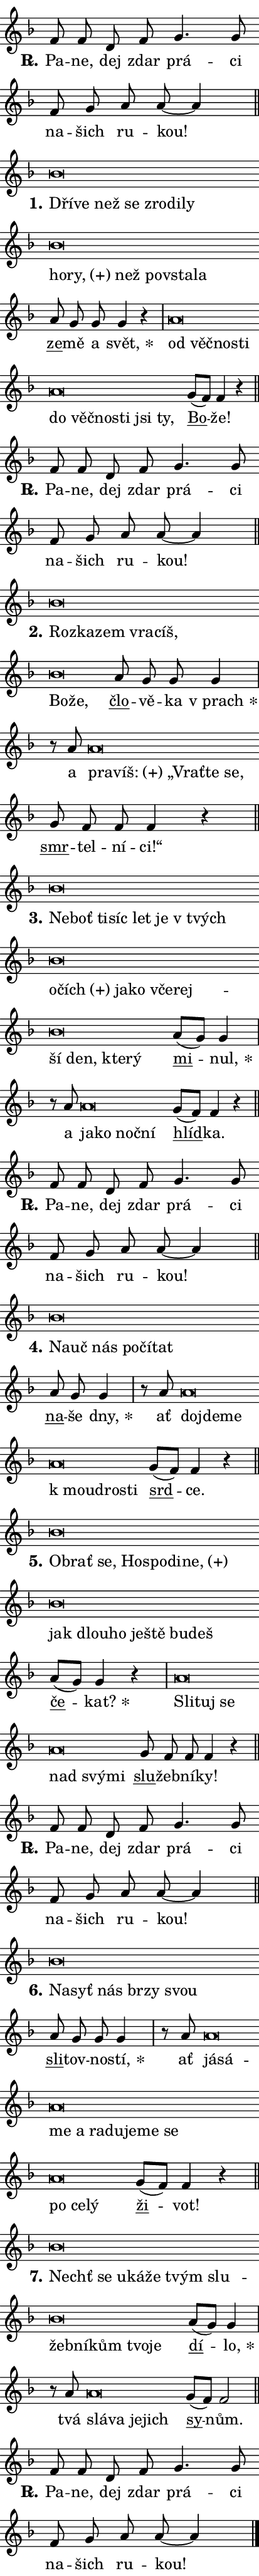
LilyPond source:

\version "2.24.0"
\header { tagline = "" }
\paper {
  indent = 0\cm
  top-margin = 0\cm
  right-margin = 0\cm
  bottom-margin = 0\cm
  left-margin = 0\cm
  paper-width = 7\cm
  page-breaking = #ly:one-page-breaking
  system-system-spacing.basic-distance = #11
  score-system-spacing.basic-distance = #11
  ragged-last = ##f
}


%% Author: Thomas Morley
%% https://lists.gnu.org/archive/html/lilypond-user/2020-05/msg00002.html
#(define (line-position grob)
"Returns position of @var[grob} in current system:
   @code{'start}, if at first time-step
   @code{'end}, if at last time-step
   @code{'middle} otherwise
"
  (let* ((col (ly:item-get-column grob))
         (ln (ly:grob-object col 'left-neighbor))
         (rn (ly:grob-object col 'right-neighbor))
         (col-to-check-left (if (ly:grob? ln) ln col))
         (col-to-check-right (if (ly:grob? rn) rn col))
         (break-dir-left
           (and
             (ly:grob-property col-to-check-left 'non-musical #f)
             (ly:item-break-dir col-to-check-left)))
         (break-dir-right
           (and
             (ly:grob-property col-to-check-right 'non-musical #f)
             (ly:item-break-dir col-to-check-right))))
        (cond ((eqv? 1 break-dir-left) 'start)
              ((eqv? -1 break-dir-right) 'end)
              (else 'middle))))

#(define (tranparent-at-line-position vctor)
  (lambda (grob)
  "Relying on @code{line-position} select the relevant enry from @var{vctor}.
Used to determine transparency,"
    (case (line-position grob)
      ((end) (not (vector-ref vctor 0)))
      ((middle) (not (vector-ref vctor 1)))
      ((start) (not (vector-ref vctor 2))))))

noteHeadBreakVisibility =
#(define-music-function (break-visibility)(vector?)
"Makes @code{NoteHead}s transparent relying on @var{break-visibility}"
#{
  \override NoteHead.transparent =
    #(tranparent-at-line-position break-visibility)
#})

#(define delete-ledgers-for-transparent-note-heads
  (lambda (grob)
    "Reads whether a @code{NoteHead} is transparent.
If so this @code{NoteHead} is removed from @code{'note-heads} from
@var{grob}, which is supposed to be @code{LedgerLineSpanner}.
As a result ledgers are not printed for this @code{NoteHead}"
    (let* ((nhds-array (ly:grob-object grob 'note-heads))
           (nhds-list
             (if (ly:grob-array? nhds-array)
                 (ly:grob-array->list nhds-array)
                 '()))
           ;; Relies on the transparent-property being done before
           ;; Staff.LedgerLineSpanner.after-line-breaking is executed.
           ;; This is fragile ...
           (to-keep
             (remove
               (lambda (nhd)
                 (ly:grob-property nhd 'transparent #f))
               nhds-list)))
      ;; TODO find a better method to iterate over grob-arrays, similiar
      ;; to filter/remove etc for lists
      ;; For now rebuilt from scratch
      (set! (ly:grob-object grob 'note-heads)  '())
      (for-each
        (lambda (nhd)
          (ly:pointer-group-interface::add-grob grob 'note-heads nhd))
        to-keep))))

hideNotes = {
  \noteHeadBreakVisibility #begin-of-line-visible
}
unHideNotes = {
  \noteHeadBreakVisibility #all-visible
}

% work-around for resetting accidentals
% https://lilypond.org/doc/v2.23/Documentation/notation/displaying-rhythms#unmetered-music
cadenzaMeasure = {
  \cadenzaOff
  \partial 1024 s1024
  \cadenzaOn
}

#(define-markup-command (accent layout props text) (markup?)
  "Underline accented syllable"
  (interpret-markup layout props
    #{\markup \override #'(offset . 4.3) \underline { #text }#}))

responsum = \markup \concat {
  "R" \hspace #-1.05 \path #0.1 #'((moveto 0 0.07) (lineto 0.9 0.8)) \hspace #0.05 "."
}

\layout {
    \context {
        \Staff
        \remove "Time_signature_engraver"
        \override LedgerLineSpanner.after-line-breaking = #delete-ledgers-for-transparent-note-heads
    }
    \context {
        \Voice {
            \override NoteHead.output-attributes = #'((class . "notehead"))
            \override Hairpin.height = #0.55
        }
    }
    \context {
        \Lyrics {
            \override StanzaNumber.output-attributes = #'((class . "stanzanumber"))
            \override LyricSpace.minimum-distance = #0.9
            \override LyricText.font-name = #"TeX Gyre Schola"
            \override LyricText.font-size = 1
            \override StanzaNumber.font-name = #"TeX Gyre Schola Bold"
            \override StanzaNumber.font-size = 1
        }
    }
}

% magnetic-lyrics.ily
%
%   written by
%     Jean Abou Samra <jean@abou-samra.fr>
%     Werner Lemberg <wl@gnu.org>
%
%   adapted by
%     Jiri Hon <jiri.hon@gmail.com>
%
% Version 2022-Apr-15

% https://www.mail-archive.com/lilypond-user@gnu.org/msg149350.html

#(define (Left_hyphen_pointer_engraver context)
   "Collect syllable-hyphen-syllable occurrences in lyrics and store
them in properties.  This engraver only looks to the left.  For
example, if the lyrics input is @code{foo -- bar}, it does the
following.

@itemize @bullet
@item
Set the @code{text} property of the @code{LyricHyphen} grob between
@q{foo} and @q{bar} to @code{foo}.

@item
Set the @code{left-hyphen} property of the @code{LyricText} grob with
text @q{foo} to the @code{LyricHyphen} grob between @q{foo} and
@q{bar}.
@end itemize

Use this auxiliary engraver in combination with the
@code{lyric-@/text::@/apply-@/magnetic-@/offset!} hook."
   (let ((hyphen #f)
         (text #f))
     (make-engraver
      (acknowledgers
       ((lyric-syllable-interface engraver grob source-engraver)
        (set! text grob)))
      (end-acknowledgers
       ((lyric-hyphen-interface engraver grob source-engraver)
        ;(when (not (grob::has-interface grob 'lyric-space-interface))
          (set! hyphen grob)));)
      ((stop-translation-timestep engraver)
       (when (and text hyphen)
         (ly:grob-set-object! text 'left-hyphen hyphen))
       (set! text #f)
       (set! hyphen #f)))))

#(define (lyric-text::apply-magnetic-offset! grob)
   "If the space between two syllables is less than the value in
property @code{LyricText@/.details@/.squash-threshold}, move the right
syllable to the left so that it gets concatenated with the left
syllable.

Use this function as a hook for
@code{LyricText@/.after-@/line-@/breaking} if the
@code{Left_@/hyphen_@/pointer_@/engraver} is active."
   (let ((hyphen (ly:grob-object grob 'left-hyphen #f)))
     (when hyphen
       (let ((left-text (ly:spanner-bound hyphen LEFT)))
         (when (grob::has-interface left-text 'lyric-syllable-interface)
           (let* ((common (ly:grob-common-refpoint grob left-text X))
                  (this-x-ext (ly:grob-extent grob common X))
                  (left-x-ext
                   (begin
                     ;; Trigger magnetism for left-text.
                     (ly:grob-property left-text 'after-line-breaking)
                     (ly:grob-extent left-text common X)))
                  ;; `delta` is the gap width between two syllables.
                  (delta (- (interval-start this-x-ext)
                            (interval-end left-x-ext)))
                  (details (ly:grob-property grob 'details))
                  (threshold (assoc-get 'squash-threshold details 0.2)))
             (when (< delta threshold)
               (let* (;; We have to manipulate the input text so that
                      ;; ligatures crossing syllable boundaries are not
                      ;; disabled.  For languages based on the Latin
                      ;; script this is essentially a beautification.
                      ;; However, for non-Western scripts it can be a
                      ;; necessity.
                      (lt (ly:grob-property left-text 'text))
                      (rt (ly:grob-property grob 'text))
                      (is-space (grob::has-interface hyphen 'lyric-space-interface))
                      (space (if is-space " " ""))
                      (space-markup (grob-interpret-markup grob " "))
                      (space-size (interval-length (ly:stencil-extent space-markup X)))
                      (extra-delta (if is-space space-size 0))
                      ;; Append new syllable.
                      (ltrt-space (if (and (string? lt) (string? rt))
                                (string-append lt space rt)
                                (make-concat-markup (list lt space rt))))
                      ;; Right-align `ltrt` to the right side.
                      (ltrt-space-markup (grob-interpret-markup
                               grob
                               (make-translate-markup
                                (cons (interval-length this-x-ext) 0)
                                (make-right-align-markup ltrt-space)))))
                 (begin
                   ;; Don't print `left-text`.
                   (ly:grob-set-property! left-text 'stencil #f)
                   ;; Set text and stencil (which holds all collected
                   ;; syllables so far) and shift it to the left.
                   (ly:grob-set-property! grob 'text ltrt-space)
                   (ly:grob-set-property! grob 'stencil ltrt-space-markup)
                   (ly:grob-translate-axis! grob (- (- delta extra-delta)) X))))))))))


#(define (lyric-hyphen::displace-bounds-first grob)
   ;; Make very sure this callback isn't triggered too early.
   (let ((left (ly:spanner-bound grob LEFT))
         (right (ly:spanner-bound grob RIGHT)))
     (ly:grob-property left 'after-line-breaking)
     (ly:grob-property right 'after-line-breaking)
     (ly:lyric-hyphen::print grob)))

squashThreshold = #0.4

\layout {
  \context {
    \Lyrics
    \consists #Left_hyphen_pointer_engraver
    \override LyricText.after-line-breaking =
      #lyric-text::apply-magnetic-offset!
    \override LyricHyphen.stencil = #lyric-hyphen::displace-bounds-first
    \override LyricText.details.squash-threshold = \squashThreshold
    \override LyricHyphen.minimum-distance = 0
    \override LyricHyphen.minimum-length = \squashThreshold
  }
}

squash = \override LyricText.details.squash-threshold = 9999
unSquash = \override LyricText.details.squash-threshold = \squashThreshold

left = \override LyricText.self-alignment-X = #LEFT
unLeft = \revert LyricText.self-alignment-X

starOffset = #(lambda (grob) 
                (let ((x_offset (ly:self-alignment-interface::aligned-on-x-parent grob)))
                  (if (= x_offset 0) 0 (+ x_offset 1.2))))

star = #(define-music-function (syllable)(string?)
"Append star separator at the end of a syllable"
#{
  \once \override LyricText.X-offset = #starOffset
  \lyricmode { \markup {
    #syllable
    \override #'((font-name . "TeX Gyre Schola Bold")) \hspace #0.2 \lower #0.65 \larger "*"
  } }
#})

starAccent = #(define-music-function (syllable)(string?)
"Append star separator at the end of a syllable and make accent"
#{
  \once \override LyricText.X-offset = #starOffset
  \lyricmode { \markup {
    \accent #syllable
    \override #'((font-name . "TeX Gyre Schola Bold")) \hspace #0.2 \lower #0.65 \larger "*"
  } }
#})

breath = #(define-music-function (syllable)(string?)
"Append breathing indicator at the end of a syllable"
#{
  \lyricmode { \markup { #syllable "+" } }
#})

optionalBreath = #(define-music-function (syllable)(string?)
"Append optional breathing indicator at the end of a syllable"
#{
  \lyricmode { \markup { #syllable "(+)" } }
#})


\score {
    <<
        \new Voice = "melody" { \cadenzaOn \key f \major \relative { f'8 f d f g4. g8 \bar "" f8 g a a~ a4 \cadenzaMeasure \bar "||" \break } }
        \new Lyrics \lyricsto "melody" { \lyricmode { \set stanza = \responsum
Pa -- ne, dej zdar prá -- ci na -- šich ru -- kou! } }
    >>
    \layout {}
}

\score {
    <<
        \new Voice = "melody" { \cadenzaOn \key f \major \relative { bes'\breve*1/16 \hideNotes \breve*1/16 \bar "" \breve*1/16 \bar "" \breve*1/16 \bar "" \breve*1/16 \bar "" \breve*1/16 \bar "" \breve*1/16 \bar "" \breve*1/16 \bar "" \breve*1/16 \bar "" \breve*1/16 \bar "" \breve*1/16 \bar "" \breve*1/16 \breve*1/16 \bar "" \unHideNotes \bar "" a8 g g g4 r \cadenzaMeasure \bar "|" a\breve*1/16 \hideNotes \breve*1/16 \bar "" \breve*1/16 \bar "" \breve*1/16 \bar "" \breve*1/16 \bar "" \breve*1/16 \bar "" \breve*1/16 \bar "" \breve*1/16 \bar "" \breve*1/16 \breve*1/16 \bar "" \unHideNotes \bar "" g8[( f)] f4 r \cadenzaMeasure \bar "||" \break } }
        \new Lyrics \lyricsto "melody" { \lyricmode { \set stanza = "1."
\left Dří -- \squash ve než se zro -- di -- ly ho -- \optionalBreath ry, než po -- vsta -- la \unLeft \unSquash \markup \accent ze -- mě a \star svět, \left od \squash věč -- no -- sti do věč -- no -- sti jsi ty, \unLeft \unSquash \markup \accent Bo -- že! } }
    >>
    \layout {}
}

\score {
    <<
        \new Voice = "melody" { \cadenzaOn \key f \major \relative { f'8 f d f g4. g8 \bar "" f8 g a a~ a4 \cadenzaMeasure \bar "||" \break } }
        \new Lyrics \lyricsto "melody" { \lyricmode { \set stanza = \responsum
Pa -- ne, dej zdar prá -- ci na -- šich ru -- kou! } }
    >>
    \layout {}
}

\score {
    <<
        \new Voice = "melody" { \cadenzaOn \key f \major \relative { bes'\breve*1/16 \hideNotes \breve*1/16 \bar "" \breve*1/16 \bar "" \breve*1/16 \bar "" \breve*1/16 \bar "" \breve*1/16 \breve*1/16 \bar "" \unHideNotes \bar "" a8 g g g4 \cadenzaMeasure \bar "|" r8 a8 a\breve*1/16 \hideNotes \breve*1/16 \bar "" \breve*1/16 \bar "" \breve*1/16 \breve*1/16 \bar "" \unHideNotes \bar "" g8 f f f4 r \cadenzaMeasure \bar "||" \break } }
        \new Lyrics \lyricsto "melody" { \lyricmode { \set stanza = "2."
\left Roz -- \squash ka -- zem vra -- cíš, Bo -- že, \unLeft \unSquash \markup \accent člo -- vě -- ka \star "v prach" a \left pra -- \squash \optionalBreath víš: „Vrať -- te se, \unLeft \unSquash \markup \accent smr -- tel -- ní -- ci!“ } }
    >>
    \layout {}
}

\score {
    <<
        \new Voice = "melody" { \cadenzaOn \key f \major \relative { bes'\breve*1/16 \hideNotes \breve*1/16 \bar "" \breve*1/16 \bar "" \breve*1/16 \bar "" \breve*1/16 \bar "" \breve*1/16 \bar "" \breve*1/16 \bar "" \breve*1/16 \bar "" \breve*1/16 \bar "" \breve*1/16 \bar "" \breve*1/16 \bar "" \breve*1/16 \bar "" \breve*1/16 \bar "" \breve*1/16 \bar "" \breve*1/16 \bar "" \breve*1/16 \breve*1/16 \bar "" \unHideNotes \bar "" a8[( g)] g4 \cadenzaMeasure \bar "|" r8 a8 a\breve*1/16 \hideNotes \breve*1/16 \bar "" \breve*1/16 \breve*1/16 \bar "" \unHideNotes \bar "" g8[( f)] f4 r \cadenzaMeasure \bar "||" \break } }
        \new Lyrics \lyricsto "melody" { \lyricmode { \set stanza = "3."
\left Ne -- \squash boť ti -- síc let je "v tvých" o -- \optionalBreath čích ja -- ko vče -- rej -- ší den, kte -- rý \unLeft \unSquash \markup \accent mi -- \star nul, a \left ja -- \squash ko noč -- ní \unLeft \unSquash \markup \accent hlíd -- ka. } }
    >>
    \layout {}
}

\score {
    <<
        \new Voice = "melody" { \cadenzaOn \key f \major \relative { f'8 f d f g4. g8 \bar "" f8 g a a~ a4 \cadenzaMeasure \bar "||" \break } }
        \new Lyrics \lyricsto "melody" { \lyricmode { \set stanza = \responsum
Pa -- ne, dej zdar prá -- ci na -- šich ru -- kou! } }
    >>
    \layout {}
}

\score {
    <<
        \new Voice = "melody" { \cadenzaOn \key f \major \relative { bes'\breve*1/16 \hideNotes \breve*1/16 \bar "" \breve*1/16 \bar "" \breve*1/16 \bar "" \breve*1/16 \breve*1/16 \bar "" \unHideNotes \bar "" a8 g g4 \cadenzaMeasure \bar "|" r8 a8 a\breve*1/16 \hideNotes \breve*1/16 \bar "" \breve*1/16 \bar "" \breve*1/16 \bar "" \breve*1/16 \breve*1/16 \bar "" \unHideNotes \bar "" g8[( f)] f4 r \cadenzaMeasure \bar "||" \break } }
        \new Lyrics \lyricsto "melody" { \lyricmode { \set stanza = "4."
\left Na -- \squash uč nás po -- čí -- tat \unLeft \unSquash \markup \accent na -- še \star dny, ať \left doj -- \squash de -- me "k mou" -- dro -- sti \unLeft \unSquash \markup \accent srd -- ce. } }
    >>
    \layout {}
}

\score {
    <<
        \new Voice = "melody" { \cadenzaOn \key f \major \relative { bes'\breve*1/16 \hideNotes \breve*1/16 \bar "" \breve*1/16 \bar "" \breve*1/16 \bar "" \breve*1/16 \bar "" \breve*1/16 \bar "" \breve*1/16 \bar "" \breve*1/16 \bar "" \breve*1/16 \bar "" \breve*1/16 \bar "" \breve*1/16 \bar "" \breve*1/16 \bar "" \breve*1/16 \breve*1/16 \bar "" \unHideNotes \bar "" a8[( g)] g4 r \cadenzaMeasure \bar "|" a\breve*1/16 \hideNotes \breve*1/16 \bar "" \breve*1/16 \bar "" \breve*1/16 \bar "" \breve*1/16 \breve*1/16 \bar "" \unHideNotes \bar "" g8 f f f4 r \cadenzaMeasure \bar "||" \break } }
        \new Lyrics \lyricsto "melody" { \lyricmode { \set stanza = "5."
\left O -- \squash brať se, Ho -- spo -- di -- \optionalBreath ne, jak dlou -- ho je -- ště bu -- deš \unLeft \unSquash \markup \accent če -- \star kat? \left Sli -- \squash tuj se nad svý -- mi \unLeft \unSquash \markup \accent slu -- žeb -- ní -- ky! } }
    >>
    \layout {}
}

\score {
    <<
        \new Voice = "melody" { \cadenzaOn \key f \major \relative { f'8 f d f g4. g8 \bar "" f8 g a a~ a4 \cadenzaMeasure \bar "||" \break } }
        \new Lyrics \lyricsto "melody" { \lyricmode { \set stanza = \responsum
Pa -- ne, dej zdar prá -- ci na -- šich ru -- kou! } }
    >>
    \layout {}
}

\score {
    <<
        \new Voice = "melody" { \cadenzaOn \key f \major \relative { bes'\breve*1/16 \hideNotes \breve*1/16 \bar "" \breve*1/16 \bar "" \breve*1/16 \bar "" \breve*1/16 \breve*1/16 \bar "" \unHideNotes \bar "" a8 g g g4 \cadenzaMeasure \bar "|" r8 a8 a\breve*1/16 \hideNotes \breve*1/16 \bar "" \breve*1/16 \bar "" \breve*1/16 \bar "" \breve*1/16 \bar "" \breve*1/16 \bar "" \breve*1/16 \bar "" \breve*1/16 \bar "" \breve*1/16 \bar "" \breve*1/16 \bar "" \breve*1/16 \breve*1/16 \bar "" \unHideNotes \bar "" g8[( f)] f4 r \cadenzaMeasure \bar "||" \break } }
        \new Lyrics \lyricsto "melody" { \lyricmode { \set stanza = "6."
\left Na -- \squash syť nás br -- zy svou \unLeft \unSquash \markup \accent sli -- tov -- no -- \star stí, ať \left já -- \squash sá -- me a ra -- du -- je -- me se po ce -- lý \unLeft \unSquash \markup \accent ži -- vot! } }
    >>
    \layout {}
}

\score {
    <<
        \new Voice = "melody" { \cadenzaOn \key f \major \relative { bes'\breve*1/16 \hideNotes \breve*1/16 \bar "" \breve*1/16 \bar "" \breve*1/16 \bar "" \breve*1/16 \bar "" \breve*1/16 \bar "" \breve*1/16 \bar "" \breve*1/16 \bar "" \breve*1/16 \bar "" \breve*1/16 \bar "" \breve*1/16 \breve*1/16 \bar "" \unHideNotes \bar "" a8[( g)] g4 \cadenzaMeasure \bar "|" r8 a8 a\breve*1/16 \hideNotes \breve*1/16 \bar "" \breve*1/16 \breve*1/16 \bar "" \unHideNotes \bar "" g8[( f)] f2 \cadenzaMeasure \bar "||" \break } }
        \new Lyrics \lyricsto "melody" { \lyricmode { \set stanza = "7."
\left Nechť \squash se u -- ká -- že tvým slu -- žeb -- ní -- kům tvo -- je \unLeft \unSquash \markup \accent dí -- \star lo, tvá \left slá -- \squash va je -- jich \unLeft \unSquash \markup \accent sy -- nům. } }
    >>
    \layout {}
}

\score {
    <<
        \new Voice = "melody" { \cadenzaOn \key f \major \relative { f'8 f d f g4. g8 \bar "" f8 g a a~ a4 \cadenzaMeasure \bar "||" \break } \bar "|." }
        \new Lyrics \lyricsto "melody" { \lyricmode { \set stanza = \responsum
Pa -- ne, dej zdar prá -- ci na -- šich ru -- kou! } }
    >>
    \layout {}
}
